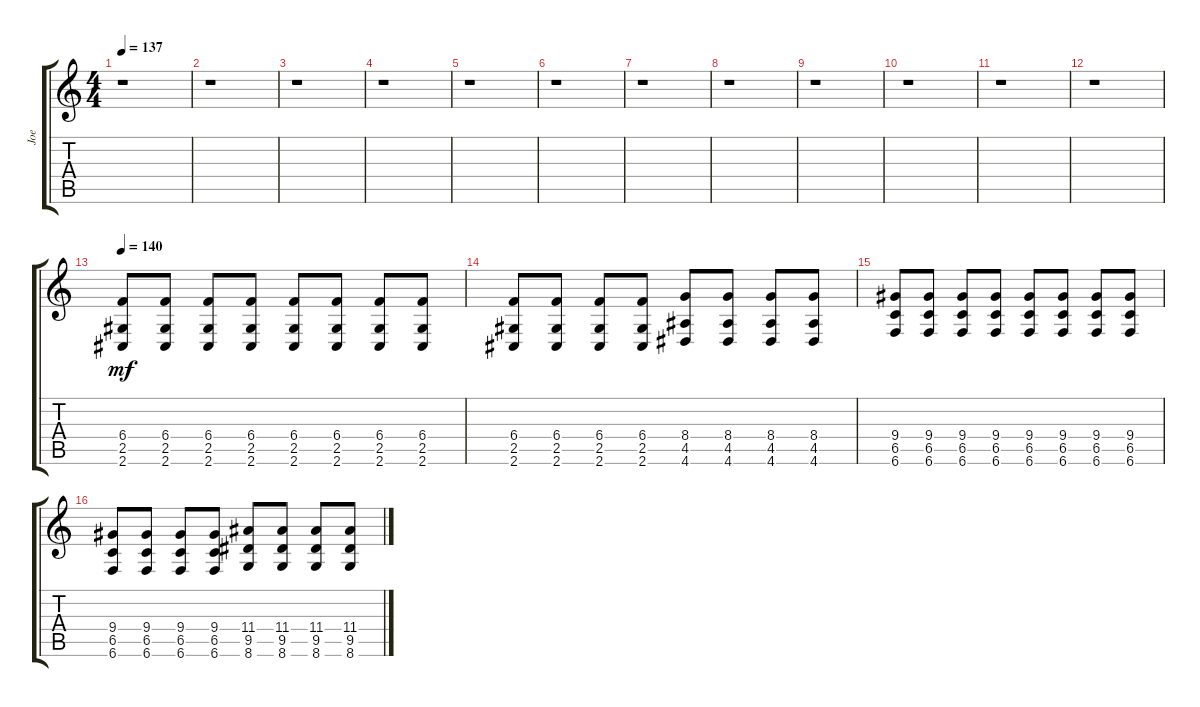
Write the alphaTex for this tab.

\track ("Joe" "Joe") {instrument distortionguitar}
\staff {score tabs}
\tuning (Db4 Ab3 E3 B2 Gb2 B1) {hide}
\ts (4 4)
\tempo 137
\clef g2
\ks c
r.1{dy f} |
r.1 |
r.1 |
r.1 |
r.1 |
r.1 |
r.1 |
r.1 |
r.1 |
r.1 |
r.1 |
r.1 |
\tempo 140
(6.4 2.5 2.6).8{dy mf} (6.4 2.5 2.6).8 (6.4 2.5 2.6).8 (6.4 2.5 2.6).8 (6.4 2.5 2.6).8 (6.4 2.5 2.6).8 (6.4 2.5 2.6).8 (6.4 2.5 2.6).8 |
(6.4 2.5 2.6).8 (6.4 2.5 2.6).8 (6.4 2.5 2.6).8 (6.4 2.5 2.6).8 (8.4 4.5 4.6).8 (8.4 4.5 4.6).8 (8.4 4.5 4.6).8 (8.4 4.5 4.6).8 |
(9.4 6.5 6.6).8 (9.4 6.5 6.6).8 (9.4 6.5 6.6).8 (9.4 6.5 6.6).8 (9.4 6.5 6.6).8 (9.4 6.5 6.6).8 (9.4 6.5 6.6).8 (9.4 6.5 6.6).8 |
(9.4 6.5 6.6).8 (9.4 6.5 6.6).8 (9.4 6.5 6.6).8 (9.4 6.5 6.6).8 (11.4 9.5 8.6).8 (11.4 9.5 8.6).8 (11.4 9.5 8.6).8 (11.4 9.5 8.6).8
